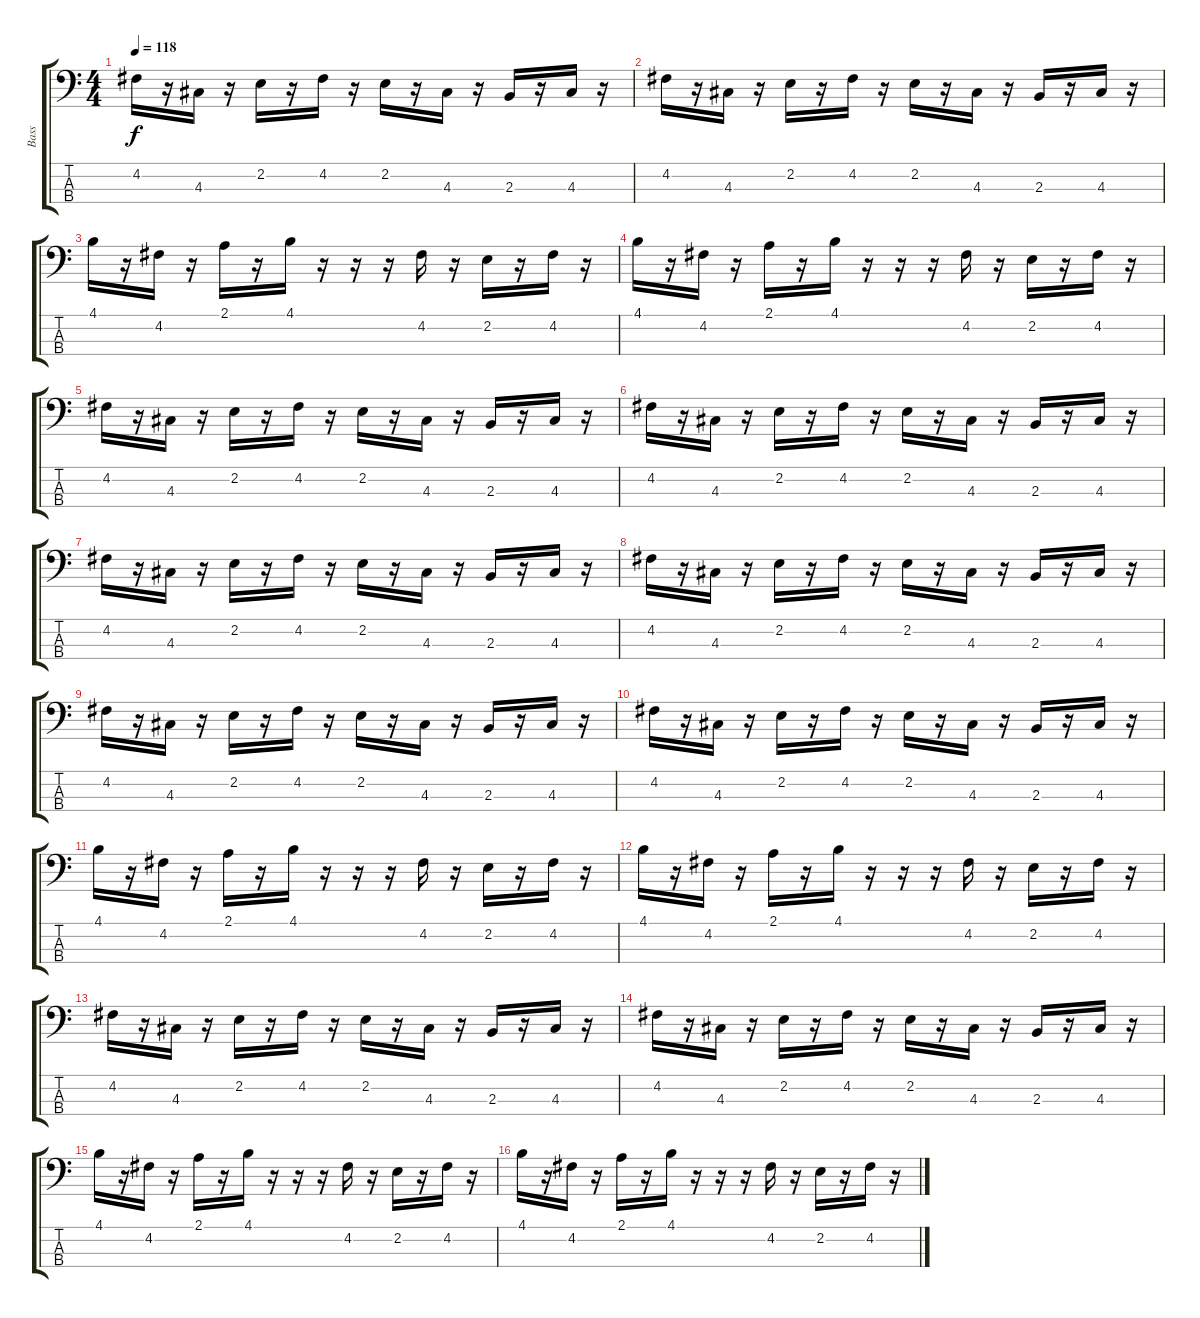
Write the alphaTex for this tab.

\track ("Bass" "Bass") {instrument electricbassfinger}
\staff {score tabs}
\tuning (G2 D2 A1 E1) {hide}
\ts (4 4)
\tempo 118
\clef f4
\ks c
4.2.16{dy f} r.16 4.3.16 r.16 2.2.16 r.16 4.2.16 r.16 2.2.16 r.16 4.3.16 r.16 2.3.16 r.16 4.3.16 r.16 |
4.2.16 r.16 4.3.16 r.16 2.2.16 r.16 4.2.16 r.16 2.2.16 r.16 4.3.16 r.16 2.3.16 r.16 4.3.16 r.16 |
4.1.16 r.16 4.2.16 r.16 2.1.16 r.16 4.1.16 r.16 r.16 r.16 4.2.16 r.16 2.2.16 r.16 4.2.16 r.16 |
4.1.16 r.16 4.2.16 r.16 2.1.16 r.16 4.1.16 r.16 r.16 r.16 4.2.16 r.16 2.2.16 r.16 4.2.16 r.16 |
4.2.16 r.16 4.3.16 r.16 2.2.16 r.16 4.2.16 r.16 2.2.16 r.16 4.3.16 r.16 2.3.16 r.16 4.3.16 r.16 |
4.2.16 r.16 4.3.16 r.16 2.2.16 r.16 4.2.16 r.16 2.2.16 r.16 4.3.16 r.16 2.3.16 r.16 4.3.16 r.16 |
4.2.16 r.16 4.3.16 r.16 2.2.16 r.16 4.2.16 r.16 2.2.16 r.16 4.3.16 r.16 2.3.16 r.16 4.3.16 r.16 |
4.2.16 r.16 4.3.16 r.16 2.2.16 r.16 4.2.16 r.16 2.2.16 r.16 4.3.16 r.16 2.3.16 r.16 4.3.16 r.16 |
4.2.16 r.16 4.3.16 r.16 2.2.16 r.16 4.2.16 r.16 2.2.16 r.16 4.3.16 r.16 2.3.16 r.16 4.3.16 r.16 |
4.2.16 r.16 4.3.16 r.16 2.2.16 r.16 4.2.16 r.16 2.2.16 r.16 4.3.16 r.16 2.3.16 r.16 4.3.16 r.16 |
4.1.16 r.16 4.2.16 r.16 2.1.16 r.16 4.1.16 r.16 r.16 r.16 4.2.16 r.16 2.2.16 r.16 4.2.16 r.16 |
4.1.16 r.16 4.2.16 r.16 2.1.16 r.16 4.1.16 r.16 r.16 r.16 4.2.16 r.16 2.2.16 r.16 4.2.16 r.16 |
4.2.16 r.16 4.3.16 r.16 2.2.16 r.16 4.2.16 r.16 2.2.16 r.16 4.3.16 r.16 2.3.16 r.16 4.3.16 r.16 |
4.2.16 r.16 4.3.16 r.16 2.2.16 r.16 4.2.16 r.16 2.2.16 r.16 4.3.16 r.16 2.3.16 r.16 4.3.16 r.16 |
4.1.16 r.16 4.2.16 r.16 2.1.16 r.16 4.1.16 r.16 r.16 r.16 4.2.16 r.16 2.2.16 r.16 4.2.16 r.16 |
4.1.16 r.16 4.2.16 r.16 2.1.16 r.16 4.1.16 r.16 r.16 r.16 4.2.16 r.16 2.2.16 r.16 4.2.16 r.16
